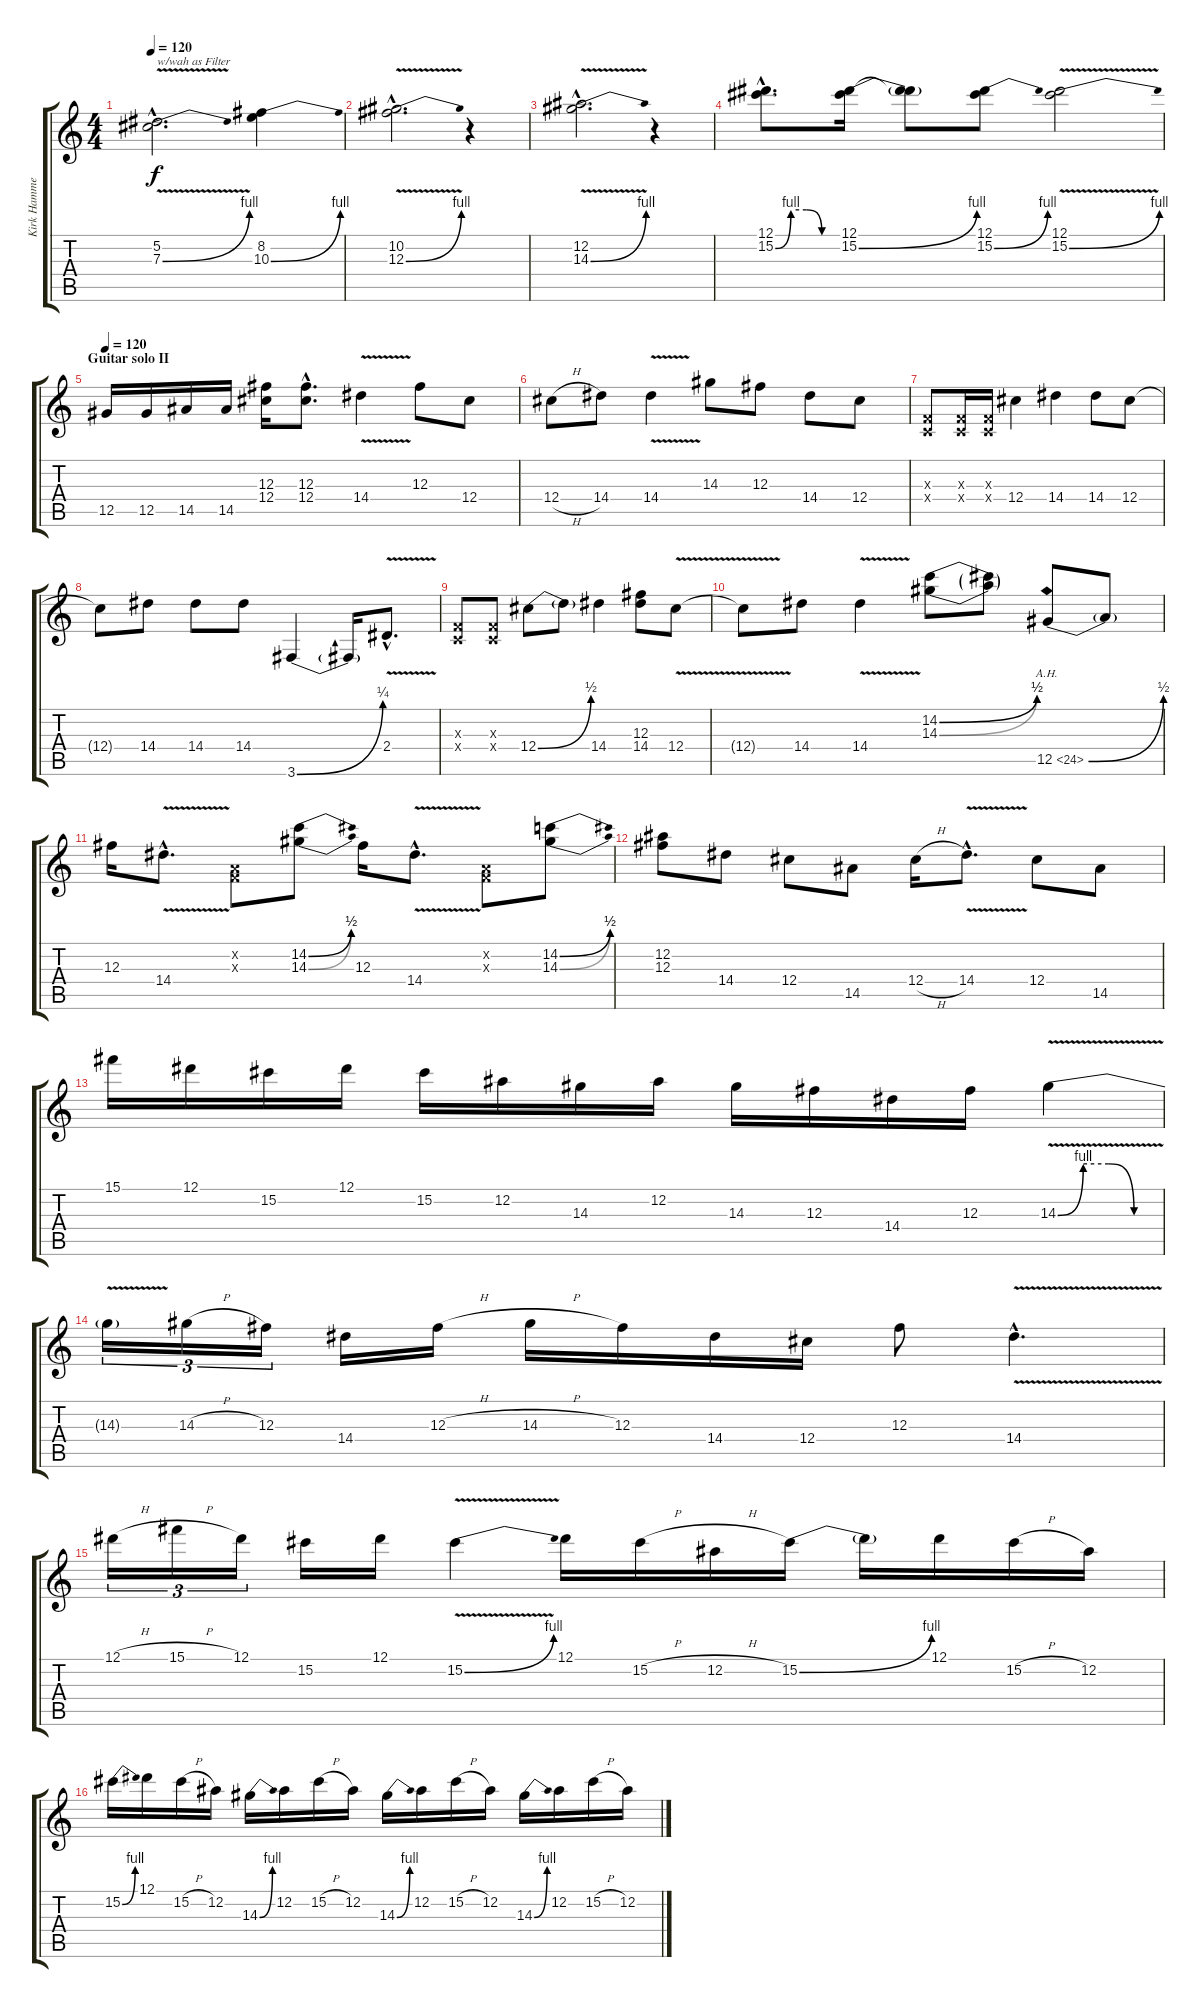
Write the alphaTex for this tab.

\track ("Kirk Hammet Lead dist" "Kirk Hamme") {instrument distortionguitar}
\staff {score tabs}
\tuning (Eb4 Bb3 Gb3 Db3 Ab2 Eb2) {hide}
\ts (4 4)
\tempo 120
\clef g2
\ks c
(5.2{hac} 7.3{be (bend 0 0 60 4) v hac}).2{d txt "w/wah as Filter" dy f} (8.2 10.3{be (bend 0 0 60 4)}).4 |
(10.2{hac} 12.3{be (bend 0 0 60 4) v hac}).2{d} r.4 |
(12.2{hac} 14.3{be (bend 0 0 60 4) v hac}).2{d} r.4 |
(12.1{hac} 15.2{be (custom 0 0 15 4 30 4 45 0 60 0) hac}).8{d} (12.1 15.2{be (bend 0 0 60 4)}).16 (12.1{t} 15.2{t}).8 (12.1 15.2{be (bend 0 0 60 4)}).8 (12.1 15.2{be (bend 0 0 60 4) v}).2 |
\section ("" "Guitar solo II")
\tempo 120
12.5.16 12.5.16 14.5.16 14.5.16 (12.3 12.4).16 (12.3{hac} 12.4{hac}).8{d} 14.4{v}.4 12.3.8 12.4.8 |
12.4{h}.8 14.4.8 14.4{v}.4 14.3.8 12.3.8 14.4.8 12.4.8 |
(-1.3{x} -1.4{x}).8 (-1.3{x} -1.4{x}).16 (-1.3{x} -1.4{x}).16 12.4.4 14.4.4 14.4.8 12.4.8 |
12.4{t}.8 14.4.8 14.4.8 14.4.8 3.6{be (bend 0 0 60 1)}.4 3.6{t}.16 2.4{v hac}.8{d} |
(-1.3{x} -1.4{x}).8 (-1.3{x} -1.4{x}).8 12.4{be (bend 0 0 60 2)}.8 12.4{t}.8 14.4.4 (12.3 14.4).8 12.4{v}.8 |
12.4{t}.8 14.4.8 14.4{v}.4 (14.2{be (bend 0 0 60 2)} 14.3{be (bend 0 0 60 2)}).8 (14.2{t} 14.3{t}).8 12.5{be (bend 0 0 60 2) ah 12}.8 12.5{t}.8 |
12.3.16 14.4{v hac}.8{d} (-1.2{x} -1.3{x}).8 (14.2{be (bend 0 0 60 2)} 14.3{be (bend 0 0 60 2)}).8 12.3.16 14.4{v hac}.8{d} (-1.2{x} -1.3{x}).8 (14.2{be (bend 0 0 60 2)} 14.3{be (bend 0 0 60 2)}).8 |
(12.2 12.3).8 14.4.8 12.4.8 14.5.8 12.4{h}.16 14.4{v hac}.8{d} 12.4.8 14.5.8 |
15.1.16 12.1.16 15.2.16 12.1.16 15.2.16 12.2.16 14.3.16 12.2.16 14.3.16 12.3.16 14.4.16 12.3.16 14.3{be (custom 0 0 15 4 30 4 45 0 60 0) v}.4 |
14.3{t}.16{tu (3 2)} 14.3{h}.16{tu (3 2)} 12.3.16{tu (3 2)} 14.4.16 12.3{h}.16 14.3{h}.16 12.3.16 14.4.16 12.4.16 12.3.8 14.4{v hac}.4{d} |
12.1{h}.16{tu (3 2)} 15.1{h}.16{tu (3 2)} 12.1.16{tu (3 2)} 15.2.16 12.1.16 15.2{be (bend 0 0 60 4) v}.4 12.1.16 15.2{h}.16 12.2{h}.16 15.2{be (bend 0 0 60 4)}.16 15.2{t}.16 12.1.16 15.2{h}.16 12.2.16 |
15.2{be (bend 0 0 60 4)}.16 12.1.16 15.2{h}.16 12.2.16 14.3{be (bend 0 0 60 4)}.16 12.2.16 15.2{h}.16 12.2.16 14.3{be (bend 0 0 60 4)}.16 12.2.16 15.2{h}.16 12.2.16 14.3{be (bend 0 0 60 4)}.16 12.2.16 15.2{h}.16 12.2.16
